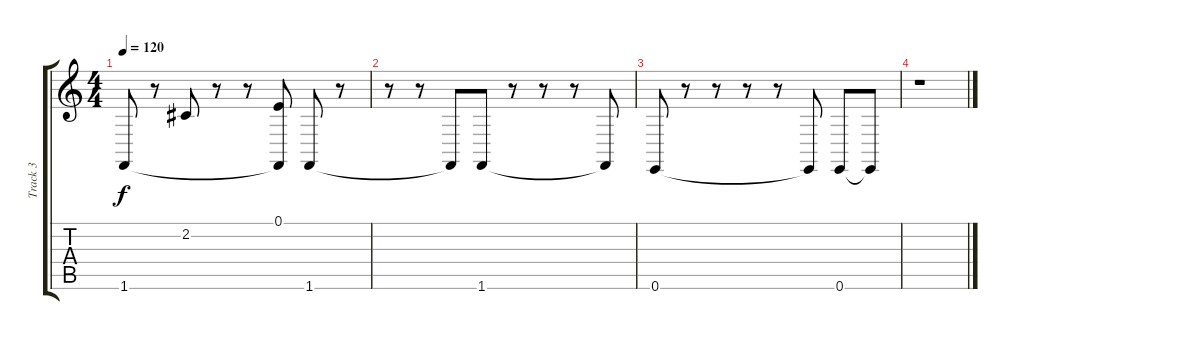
\track ("Track 3" "Track 3") {instrument fx7echoes}
\staff {score tabs}
\tuning (E4 B3 G3 D3 A2 E2) {hide}
\ts (4 4)
\tempo 120
\clef g2
\ks c
1.6.8{dy f} r.8 2.2{t}.8 r.8 r.8 (0.1{t} 1.6{t}).8 1.6.8 r.8 |
r.8 r.8 1.6{t}.8 1.6.8 r.8 r.8 r.8 1.6{t}.8 |
0.6.8 r.8 r.8 r.8 r.8 0.6{t}.8 0.6.8 0.6{t}.8 |
r.1
